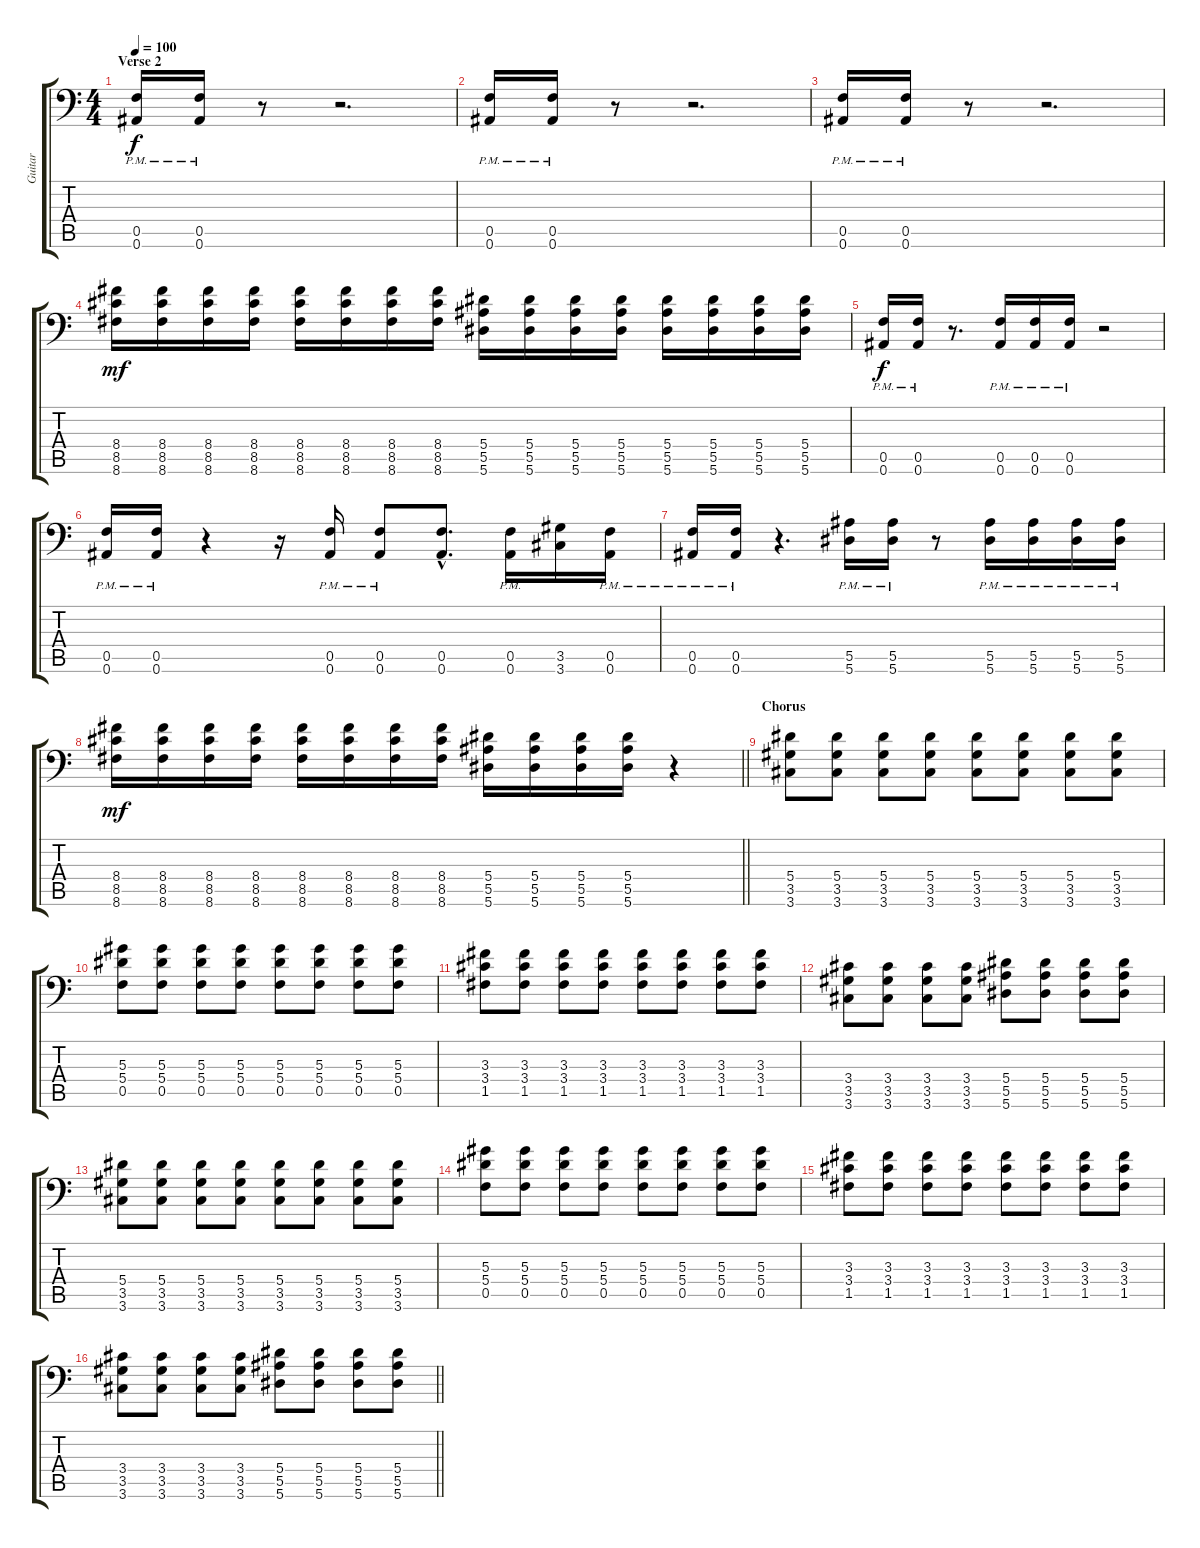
\track ("Guitar" "Guitar") {instrument distortionguitar}
\staff {score tabs}
\tuning (C4 G3 Eb3 Bb2 F2 Bb1) {hide}
\ts (4 4)
\section ("" "Verse 2")
\tempo 100
\clef f4
\ks c
(0.5{pm} 0.6{pm}).16{dy f} (0.5{pm} 0.6{pm}).16 r.8 r.2{d} |
(0.5{pm} 0.6{pm}).16 (0.5{pm} 0.6{pm}).16 r.8 r.2{d} |
(0.5{pm} 0.6{pm}).16 (0.5{pm} 0.6{pm}).16 r.8 r.2{d} |
(8.4 8.5 8.6).16{dy mf} (8.4 8.5 8.6).16 (8.4 8.5 8.6).16 (8.4 8.5 8.6).16 (8.4 8.5 8.6).16 (8.4 8.5 8.6).16 (8.4 8.5 8.6).16 (8.4 8.5 8.6).16 (5.4 5.5 5.6).16 (5.4 5.5 5.6).16 (5.4 5.5 5.6).16 (5.4 5.5 5.6).16 (5.4 5.5 5.6).16 (5.4 5.5 5.6).16 (5.4 5.5 5.6).16 (5.4 5.5 5.6).16 |
(0.5{pm} 0.6{pm}).16{dy f} (0.5{pm} 0.6{pm}).16 r.8{d} (0.5{pm} 0.6{pm}).16 (0.5{pm} 0.6{pm}).16 (0.5{pm} 0.6{pm}).16 r.2 |
(0.5{pm} 0.6{pm}).16 (0.5{pm} 0.6{pm}).16 r.4 r.16 (0.5{pm} 0.6{pm}).16 (0.5{pm} 0.6{pm}).8 (0.5{hac} 0.6{hac}).8{d} (0.5{pm} 0.6{pm}).16 (3.5 3.6).16 (0.5{pm} 0.6{pm}).16 |
(0.5{pm} 0.6{pm}).16 (0.5{pm} 0.6{pm}).16 r.4{d} (5.5{pm} 5.6{pm}).16 (5.5{pm} 5.6{pm}).16 r.8 (5.5{pm} 5.6{pm}).16 (5.5{pm} 5.6{pm}).16 (5.5{pm} 5.6{pm}).16 (5.5{pm} 5.6{pm}).16 |
\barLineRight lightlight
(8.4 8.5 8.6).16{dy mf} (8.4 8.5 8.6).16 (8.4 8.5 8.6).16 (8.4 8.5 8.6).16 (8.4 8.5 8.6).16 (8.4 8.5 8.6).16 (8.4 8.5 8.6).16 (8.4 8.5 8.6).16 (5.4 5.5 5.6).16 (5.4 5.5 5.6).16 (5.4 5.5 5.6).16 (5.4 5.5 5.6).16 r.4 |
\section ("" "Chorus")
(5.4 3.5 3.6).8 (5.4 3.5 3.6).8 (5.4 3.5 3.6).8 (5.4 3.5 3.6).8 (5.4 3.5 3.6).8 (5.4 3.5 3.6).8 (5.4 3.5 3.6).8 (5.4 3.5 3.6).8 |
(5.3 5.4 0.5).8 (5.3 5.4 0.5).8 (5.3 5.4 0.5).8 (5.3 5.4 0.5).8 (5.3 5.4 0.5).8 (5.3 5.4 0.5).8 (5.3 5.4 0.5).8 (5.3 5.4 0.5).8 |
(3.3 3.4 1.5).8 (3.3 3.4 1.5).8 (3.3 3.4 1.5).8 (3.3 3.4 1.5).8 (3.3 3.4 1.5).8 (3.3 3.4 1.5).8 (3.3 3.4 1.5).8 (3.3 3.4 1.5).8 |
(3.4 3.5 3.6).8 (3.4 3.5 3.6).8 (3.4 3.5 3.6).8 (3.4 3.5 3.6).8 (5.4 5.5 5.6).8 (5.4 5.5 5.6).8 (5.4 5.5 5.6).8 (5.4 5.5 5.6).8 |
(5.4 3.5 3.6).8 (5.4 3.5 3.6).8 (5.4 3.5 3.6).8 (5.4 3.5 3.6).8 (5.4 3.5 3.6).8 (5.4 3.5 3.6).8 (5.4 3.5 3.6).8 (5.4 3.5 3.6).8 |
(5.3 5.4 0.5).8 (5.3 5.4 0.5).8 (5.3 5.4 0.5).8 (5.3 5.4 0.5).8 (5.3 5.4 0.5).8 (5.3 5.4 0.5).8 (5.3 5.4 0.5).8 (5.3 5.4 0.5).8 |
(3.3 3.4 1.5).8 (3.3 3.4 1.5).8 (3.3 3.4 1.5).8 (3.3 3.4 1.5).8 (3.3 3.4 1.5).8 (3.3 3.4 1.5).8 (3.3 3.4 1.5).8 (3.3 3.4 1.5).8 |
\barLineRight lightlight
(3.4 3.5 3.6).8 (3.4 3.5 3.6).8 (3.4 3.5 3.6).8 (3.4 3.5 3.6).8 (5.4 5.5 5.6).8 (5.4 5.5 5.6).8 (5.4 5.5 5.6).8 (5.4 5.5 5.6).8
